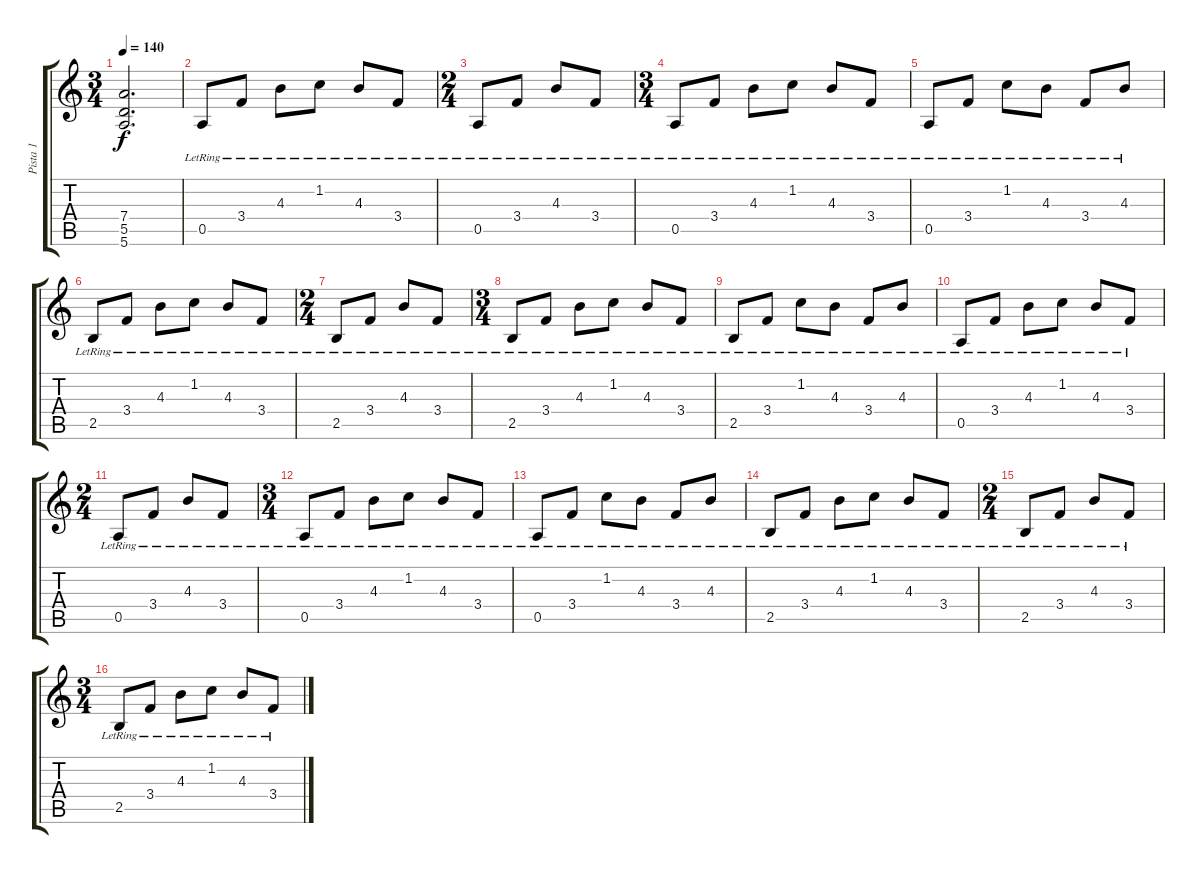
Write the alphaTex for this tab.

\track ("Pista 1" "Pista 1") {instrument distortionguitar}
\staff {score tabs}
\tuning (E4 B3 G3 D3 A2 E2) {hide}
\ts (3 4)
\tempo 140
\clef g2
\ks c
(7.4{t} 5.5{t} 5.6{t}).2{d dy f} |
0.5{lr}.8{volume 9 instrument electricguitarjazz} 3.4{lr}.8 4.3{lr}.8 1.2{lr}.8 4.3{lr}.8 3.4{lr}.8 |
\ts (2 4)
0.5{lr}.8 3.4{lr}.8 4.3{lr}.8 3.4{lr}.8 |
\ts (3 4)
0.5{lr}.8{volume 9 instrument electricguitarjazz} 3.4{lr}.8 4.3{lr}.8 1.2{lr}.8 4.3{lr}.8 3.4{lr}.8 |
0.5{lr}.8 3.4{lr}.8 1.2{lr}.8 4.3{lr}.8 3.4{lr}.8 4.3{lr}.8 |
2.5{lr}.8{volume 9 instrument electricguitarjazz} 3.4{lr}.8 4.3{lr}.8 1.2{lr}.8 4.3{lr}.8 3.4{lr}.8 |
\ts (2 4)
2.5{lr}.8 3.4{lr}.8 4.3{lr}.8 3.4{lr}.8 |
\ts (3 4)
2.5{lr}.8{volume 9 instrument electricguitarjazz} 3.4{lr}.8 4.3{lr}.8 1.2{lr}.8 4.3{lr}.8 3.4{lr}.8 |
2.5{lr}.8 3.4{lr}.8 1.2{lr}.8 4.3{lr}.8 3.4{lr}.8 4.3{lr}.8 |
0.5{lr}.8{volume 9 instrument electricguitarjazz} 3.4{lr}.8 4.3{lr}.8 1.2{lr}.8 4.3{lr}.8 3.4{lr}.8 |
\ts (2 4)
0.5{lr}.8 3.4{lr}.8 4.3{lr}.8 3.4{lr}.8 |
\ts (3 4)
0.5{lr}.8{volume 9 instrument electricguitarjazz} 3.4{lr}.8 4.3{lr}.8 1.2{lr}.8 4.3{lr}.8 3.4{lr}.8 |
0.5{lr}.8 3.4{lr}.8 1.2{lr}.8 4.3{lr}.8 3.4{lr}.8 4.3{lr}.8 |
2.5{lr}.8{volume 9 instrument electricguitarjazz} 3.4{lr}.8 4.3{lr}.8 1.2{lr}.8 4.3{lr}.8 3.4{lr}.8 |
\ts (2 4)
2.5{lr}.8 3.4{lr}.8 4.3{lr}.8 3.4{lr}.8 |
\ts (3 4)
2.5{lr}.8{volume 9 instrument electricguitarjazz} 3.4{lr}.8 4.3{lr}.8 1.2{lr}.8 4.3{lr}.8 3.4{lr}.8
